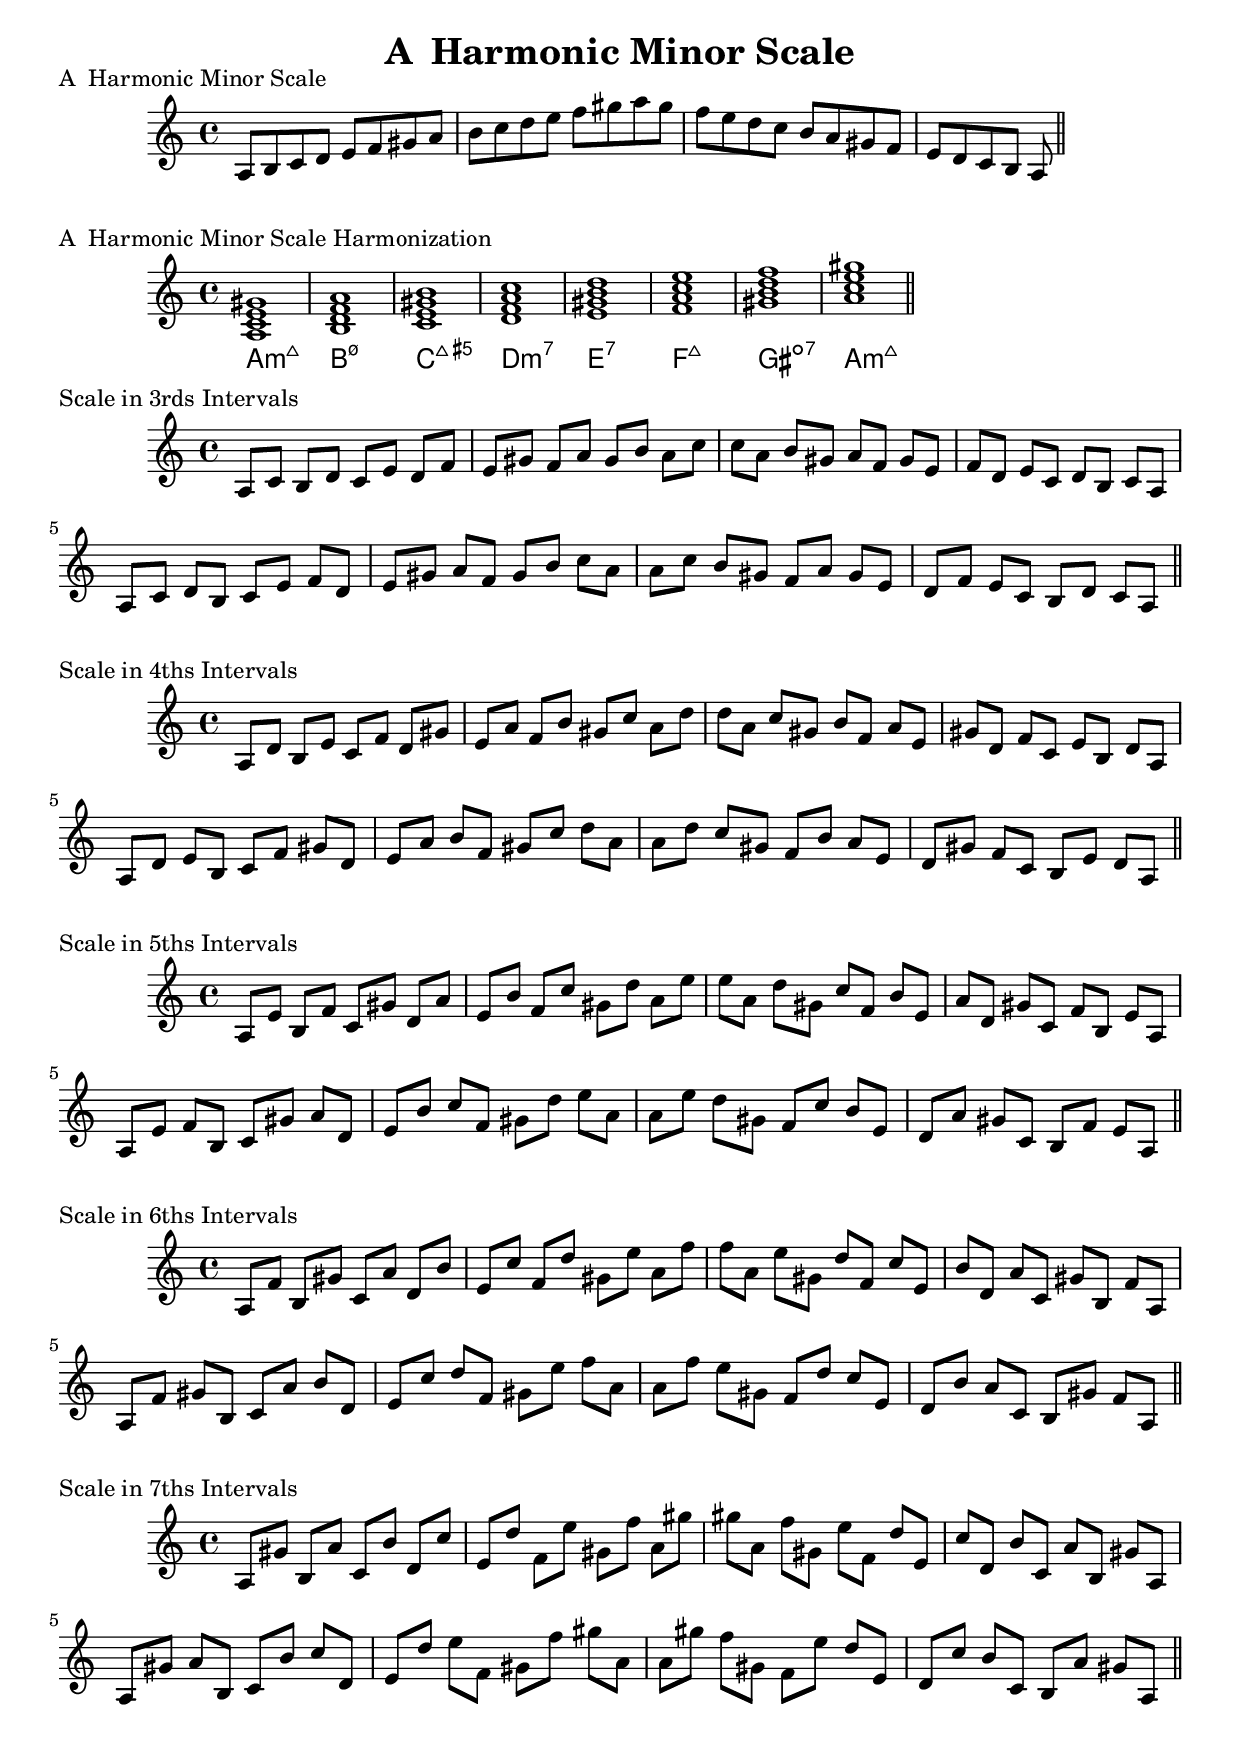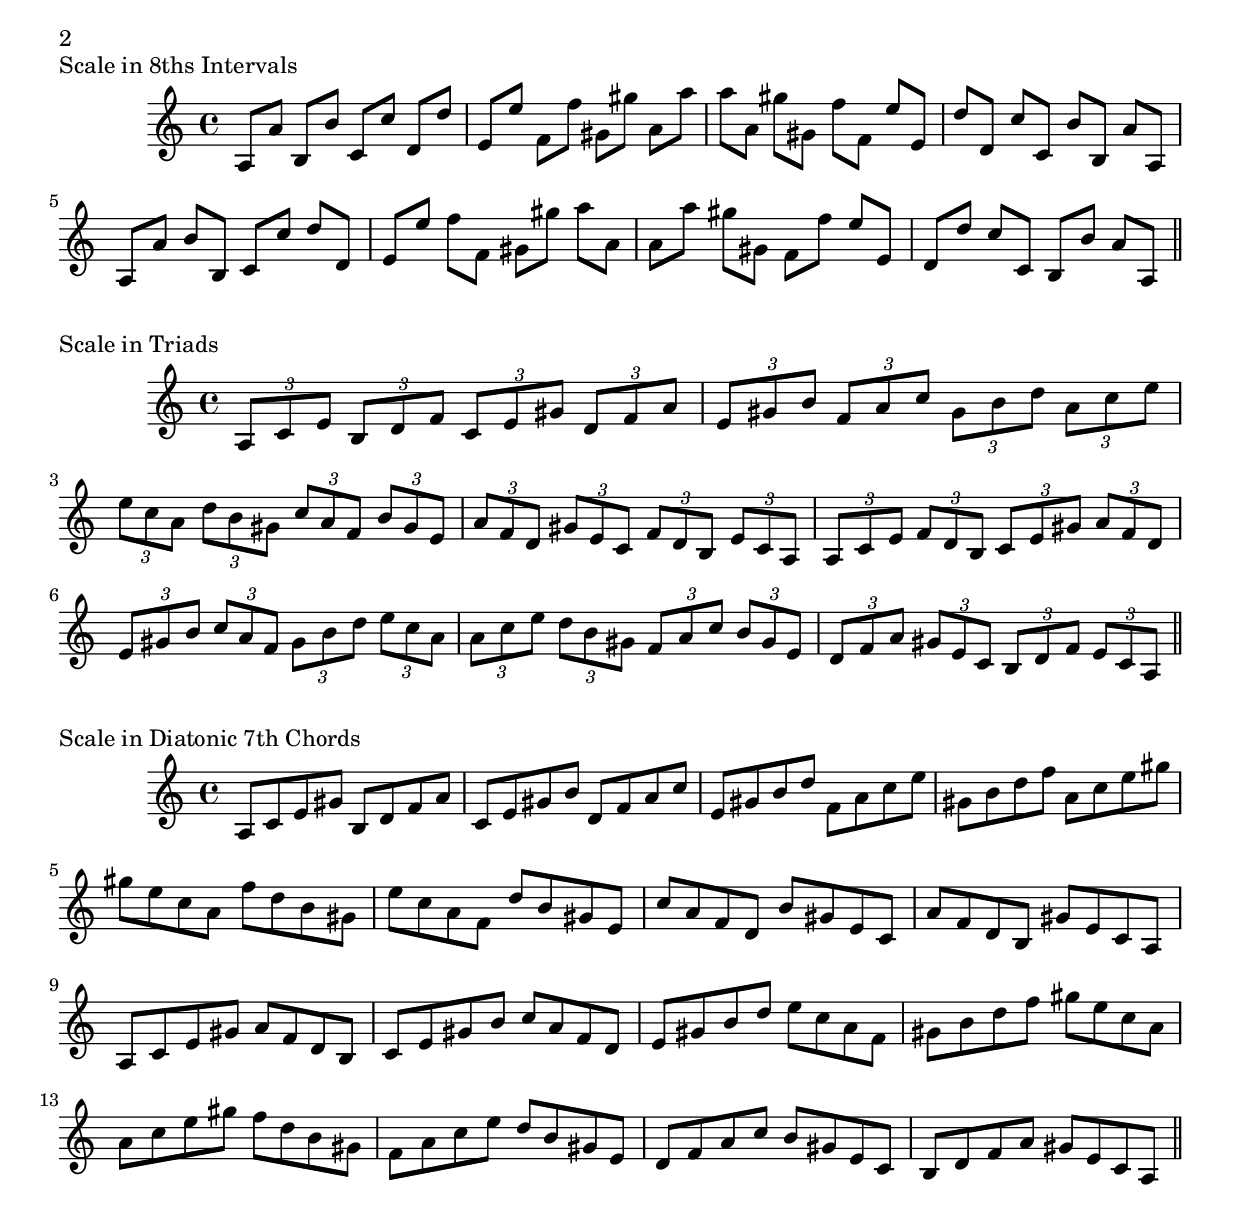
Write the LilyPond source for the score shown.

\version "2.18.2"

\include "scales.ly"

\header{
  title = \markup { "A" " Harmonic Minor Scale" }
}

\score {
  \transpose c a
  \new Staff \relative c {
    \key c \minor
    \CMinorHarmonicScale
    \bar "||"
  }
  \header{
    piece = \markup { "A" " Harmonic Minor Scale" }
  }
}

\score {
  \transpose c a
  \new Staff \relative c {
    \key c \minor
    \CMinorHarmonicHarmonization
    \bar "||"
  }
  \header{
    piece = \markup { "A" " Harmonic Minor Scale Harmonization" }
  }
}


\score {
  \transpose c a
  \new Staff \relative c {
    \key c \minor
    \set Timing.beamExceptions = #'()
    \set Timing.baseMoment = #'(ly:make-moment 1/4)
    \set Timing.beatStructure = #'(1 1 1 1)
    \CMinorHarmonicScaleThirds
    \bar "||"
  }
  \header{
    piece = \markup { "Scale in 3rds Intervals" }
  }
}

\score {
  \transpose c a
  \new Staff \relative c {
    \key c \minor
    \set Timing.beamExceptions = #'()
    \set Timing.baseMoment = #'(ly:make-moment 1/4)
    \set Timing.beatStructure = #'(1 1 1 1)
    \CMinorHarmonicScaleFourths
    \bar "||"
  }
  \header{
    piece = \markup { "Scale in 4ths Intervals" }
  }
}

\score {
  \transpose c a
  \new Staff \relative c {
    \key c \minor
    \set Timing.beamExceptions = #'()
    \set Timing.baseMoment = #'(ly:make-moment 1/4)
    \set Timing.beatStructure = #'(1 1 1 1)
    \CMinorHarmonicScaleFifths
    \bar "||"
  }
  \header{
    piece = \markup { "Scale in 5ths Intervals" }
  }
}

\score {
  \transpose c a
  \new Staff \relative c {
    \key c \minor
    \set Timing.beamExceptions = #'()
    \set Timing.baseMoment = #'(ly:make-moment 1/4)
    \set Timing.beatStructure = #'(1 1 1 1)
    \CMinorHarmonicScaleSixths
    \bar "||"
  }
  \header{
    piece = \markup { "Scale in 6ths Intervals" }
  }
}

\score {
  \transpose c a
  \new Staff \relative c {
    \key c \minor
    \set Timing.beamExceptions = #'()
    \set Timing.baseMoment = #'(ly:make-moment 1/4)
    \set Timing.beatStructure = #'(1 1 1 1)
    \CMinorHarmonicScaleSevenths
    \bar "||"
  }
  \header{
    piece = \markup { "Scale in 7ths Intervals" }
  }
}

\score {
  \transpose c a
  \new Staff \relative c {
    \key c \minor
    \set Timing.beamExceptions = #'()
    \set Timing.baseMoment = #'(ly:make-moment 1/4)
    \set Timing.beatStructure = #'(1 1 1 1)
    \CMinorHarmonicScaleEights
    \bar "||"
  }
  \header{
    piece = \markup { "Scale in 8ths Intervals" }
  }
}

\score {
  \transpose c a
  \new Staff \relative c {
    \key c \minor
    \CMinorHarmonicScaleTriads
    \bar "||"
  }
  \header{
    piece = \markup { "Scale in Triads" }
  }
}

\score {
  \transpose c a
  \new Staff \relative c {
    \key c \minor
    \CMinorHarmonicScaleChords
    \bar "||"
  }
  \header{
    piece = \markup { "Scale in Diatonic 7th Chords" }
  }
}